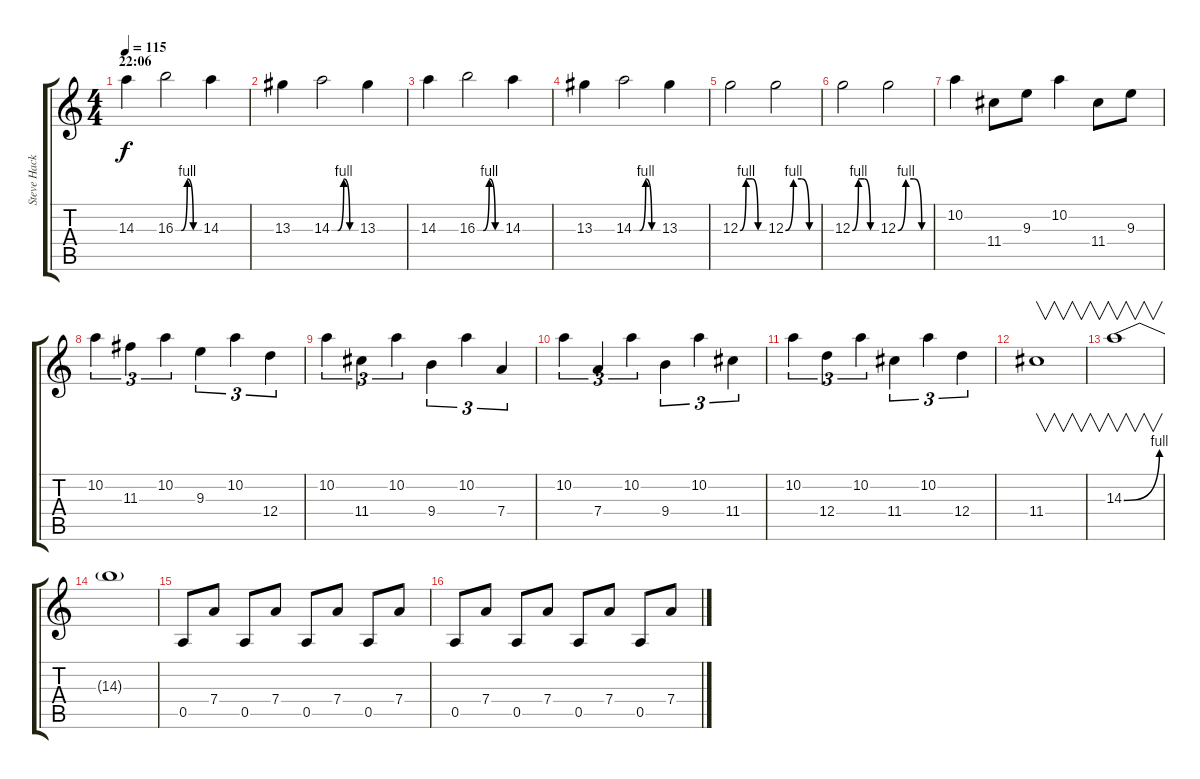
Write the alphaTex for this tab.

\track ("Steve Hackett (electric guitar 3)" "Steve Hack") {instrument overdrivenguitar}
\staff {score tabs}
\tuning (E4 B3 G3 D3 A2 E2) {hide}
\ts (4 4)
\section ("" "22:06")
\tempo 115
\clef g2
\ks c
14.3.4{dy f balance 16} 16.3{be (custom 0 0 15 0 30 4 45 0 60 0)}.2 14.3.4 |
13.3.4 14.3{be (custom 0 0 15 0 30 4 45 0 60 0)}.2 13.3.4 |
14.3.4 16.3{be (custom 0 0 15 0 30 4 45 0 60 0)}.2 14.3.4 |
13.3.4 14.3{be (custom 0 0 15 0 30 4 45 0 60 0)}.2 13.3.4 |
12.3{be (custom 0 0 15 4 30 4 45 0 60 0)}.2 12.3{be (custom 0 0 15 4 30 4 45 0 60 0)}.2 |
12.3{be (custom 0 0 15 4 30 4 45 0 60 0)}.2 12.3{be (custom 0 0 15 4 30 4 45 0 60 0)}.2 |
10.2.4{balance 0} 11.4.8 9.3.8 10.2.4 11.4.8 9.3.8 |
10.2.4{tu (3 2)} 11.3.4{tu (3 2)} 10.2.4{tu (3 2)} 9.3.4{tu (3 2)} 10.2.4{tu (3 2)} 12.4.4{tu (3 2)} |
10.2.4{tu (3 2)} 11.4.4{tu (3 2)} 10.2.4{tu (3 2)} 9.4.4{tu (3 2)} 10.2.4{tu (3 2)} 7.4.4{tu (3 2)} |
10.2.4{tu (3 2) balance 16} 7.4.4{tu (3 2)} 10.2.4{tu (3 2)} 9.4.4{tu (3 2)} 10.2.4{tu (3 2)} 11.4.4{tu (3 2)} |
10.2.4{tu (3 2)} 12.4.4{tu (3 2)} 10.2.4{tu (3 2)} 11.4.4{tu (3 2)} 10.2.4{tu (3 2)} 12.4.4{tu (3 2)} |
11.4.1{v} |
14.3{be (bend 0 0 60 4)}.1{v} |
14.3{t}.1 |
0.5.8 7.4.8 0.5.8 7.4.8 0.5.8 7.4.8 0.5.8 7.4.8 |
0.5.8{volume 11} 7.4.8 0.5.8 7.4.8 0.5.8{volume 9} 7.4.8 0.5.8 7.4.8
